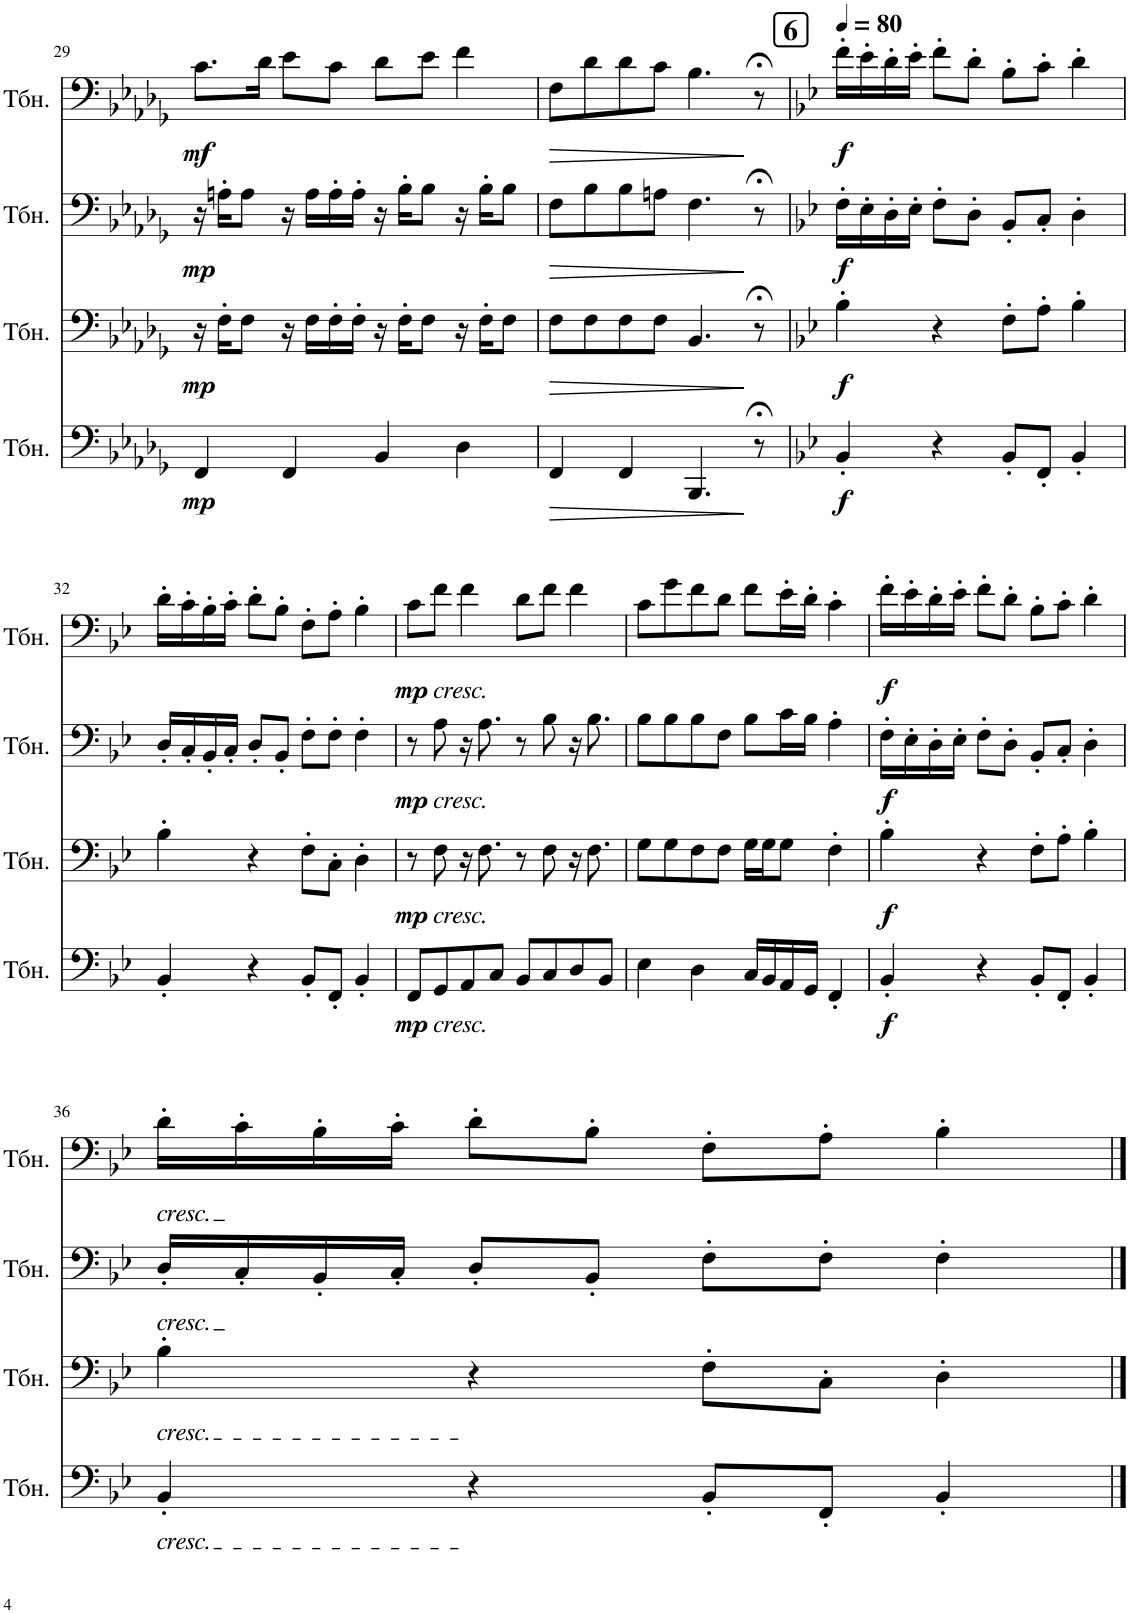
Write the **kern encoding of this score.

**kern	**dynam	**kern	**dynam	**kern	**dynam	**kern	**dynam
*part4	*part4	*part3	*part3	*part2	*part2	*part1	*part1
*staff4	*staff4	*staff3	*staff3	*staff2	*staff2	*staff1	*staff1
*I"Тромбон	*	*I"Тромбон	*	*I"Тромбон	*	*I"Тромбон	*
!!LO:PB:g=z
*clefF4	*	*clefF4	*	*clefF4	*	*clefF4	*
*k[b-e-a-d-g-]	*	*k[b-e-a-d-g-]	*	*k[b-e-a-d-g-]	*	*k[b-e-a-d-g-]	*
*M4/4	*	*M4/4	*	*M4/4	*	*M4/4	*
=29	=29	=29	=29	=29	=29	=29	=29
!	!LO:DY:b	!	!LO:DY:b	!	!LO:DY:b	!	!LO:DY:b
4FF/	mp	16r	mp	16r	mp	8.c\L	mf
.	.	16F'\KL	.	16An'\KL	.	.	.
.	.	8F\J	.	8A\J	.	.	.
.	.	.	.	.	.	16d-\Jk	.
4FF/	.	16r	.	16r	.	8e-\L	.
.	.	16F\LL	.	16A\LL	.	.	.
.	.	16F'\	.	16A'\	.	8c\J	.
.	.	16F'\JJ	.	16A'\JJ	.	.	.
4BB-/	.	16r	.	16r	.	8d-\L	.
.	.	16F'\KL	.	16B-'\KL	.	.	.
.	.	8F\J	.	8B-\J	.	8e-\J	.
4D-\	.	16r	.	16r	.	4f\	.
.	.	16F'\KL	.	16B-'\KL	.	.	.
.	.	8F\J	.	8B-\J	.	.	.
=30	=30	=30	=30	=30	=30	=30	=30
!	!LO:HP:b	!	!LO:HP:b	!	!LO:HP:b	!	!LO:HP:b
4FF/	>	8F\L	>	8F\L	>	8F\L	>
.	.	8F\	.	8B-\	.	8d-\	.
4FF/	.	8F\	.	8B-\	.	8d-\	.
.	.	8F\J	.	8An\J	.	8c\J	.
4.BBB-/	.	4.BB-/	.	4.F\	.	4.B-\	.
8r;<	]	8r;<	]	8r;<	]	8r;<	]
=31	=31	=31	=31	=31	=31	=31	=31
!!LO:REH:place=s1:a:B:cj:fs=14:t=6
*k[b-e-]	*	*k[b-e-]	*	*k[b-e-]	*	*k[b-e-]	*
*	*	*	*	*	*	*MM80	*
!	!LO:DY:b	!	!LO:DY:b	!	!LO:DY:b	!	!LO:DY:b
4BB-'/	f	4B-'\	f	16F'\LL	f	16f'\LL	f
.	.	.	.	16E-'\	.	16e-'\	.
.	.	.	.	16D'\	.	16d'\	.
.	.	.	.	16E-'\JJ	.	16e-'\JJ	.
4r	.	4r	.	8F'\L	.	8f'\L	.
.	.	.	.	8D'\J	.	8d'\J	.
8BB-'/L	.	8F'\L	.	8BB-'/L	.	8B-'\L	.
8FF'/J	.	8A'\J	.	8C'/J	.	8c'\J	.
4BB-'/	.	4B-'\	.	4D'\	.	4d'\	.
!!LO:LB:g=z
=32	=32	=32	=32	=32	=32	=32	=32
4BB-'/	.	4B-'\	.	16D'/LL	.	16d'\LL	.
.	.	.	.	16C'/	.	16c'\	.
.	.	.	.	16BB-'/	.	16B-'\	.
.	.	.	.	16C'/JJ	.	16c'\JJ	.
4r	.	4r	.	8D'/L	.	8d'\L	.
.	.	.	.	8BB-'/J	.	8B-'\J	.
8BB-'/L	.	8F'\L	.	8F'\L	.	8F'\L	.
8FF'/J	.	8C'\J	.	8F'\J	.	8A'\J	.
4BB-'/	.	4D'\	.	4F'\	.	4B-'\	.
=33	=33	=33	=33	=33	=33	=33	=33
!	!LO:DY:b	!	!LO:DY:b	!	!LO:DY:b	!	!LO:DY:b
8FF/L	mp	8r	mp	8r	mp	8c\L	mp
!	!	!	!	!	!	!LO:TX:b:i:t=cresc.	!
!	!	!	!	!LO:TX:b:i:t=cresc.	!	!	!
!	!	!LO:TX:b:i:t=cresc.	!	!	!	!	!
!LO:TX:b:i:t=cresc.	!	!	!	!	!	!	!
8GG/	.	8F\	.	8A\	.	8f\J	.
8AA/	.	16r	.	16r	.	4f\	.
.	.	8.F\	.	8.A\	.	.	.
8C/J	.	.	.	.	.	.	.
8BB-/L	.	8r	.	8r	.	8d\L	.
8C/	.	8F\	.	8B-\	.	8f\J	.
8D/	.	16r	.	16r	.	4f\	.
.	.	8.F\	.	8.B-\	.	.	.
8BB-/J	.	.	.	.	.	.	.
=34	=34	=34	=34	=34	=34	=34	=34
4E-\	.	8G\L	.	8B-\L	.	8c\L	.
.	.	8G\	.	8B-\	.	8g\	.
4D\	.	8F\	.	8B-\	.	8f\	.
.	.	8F\J	.	8F\J	.	8d\J	.
16C/LL	.	16G\LL	.	8B-\L	.	8f\L	.
16BB-/	.	16G\J	.	.	.	.	.
16AA/	.	8G\J	.	16c\L	.	16e-'\L	.
16GG/JJ	.	.	.	16B-\JJ	.	16d'\JJ	.
4FF'/	.	4F'\	.	4A'\	.	4c'\	.
=35	=35	=35	=35	=35	=35	=35	=35
!	!LO:DY:b	!	!LO:DY:b	!	!LO:DY:b	!	!LO:DY:b
4BB-'/	f	4B-'\	f	16F'\LL	f	16f'\LL	f
.	.	.	.	16E-'\	.	16e-'\	.
.	.	.	.	16D'\	.	16d'\	.
.	.	.	.	16E-'\JJ	.	16e-'\JJ	.
4r	.	4r	.	8F'\L	.	8f'\L	.
.	.	.	.	8D'\J	.	8d'\J	.
8BB-'/L	.	8F'\L	.	8BB-'/L	.	8B-'\L	.
8FF'/J	.	8A'\J	.	8C'/J	.	8c'\J	.
4BB-'/	.	4B-'\	.	4D'\	.	4d'\	.
!!LO:LB:g=z
=36	=36	=36	=36	=36	=36	=36	=36
!	!	!	!	!	!	!LO:TX:b:i:t=cresc.	!
!	!	!	!	!LO:TX:b:i:t=cresc.	!	!	!
!	!	!LO:TX:b:i:t=cresc.	!	!	!	!	!
!LO:TX:b:i:t=cresc.	!	!	!	!	!	!	!
4BB-'/	.	4B-'\	.	16D'/LL	.	16d'\LL	.
.	.	.	.	16C'/	.	16c'\	.
.	.	.	.	16BB-'/	.	16B-'\	.
.	.	.	.	16C'/JJ	.	16c'\JJ	.
4r	.	4r	.	8D'/L	.	8d'\L	.
.	.	.	.	8BB-'/J	.	8B-'\J	.
8BB-'/L	.	8F'\L	.	8F'\L	.	8F'\L	.
8FF'/J	.	8C'\J	.	8F'\J	.	8A'\J	.
4BB-'/	.	4D'\	.	4F'\	.	4B-'\	.
==	==	==	==	==	==	==	==
*-	*-	*-	*-	*-	*-	*-	*-
